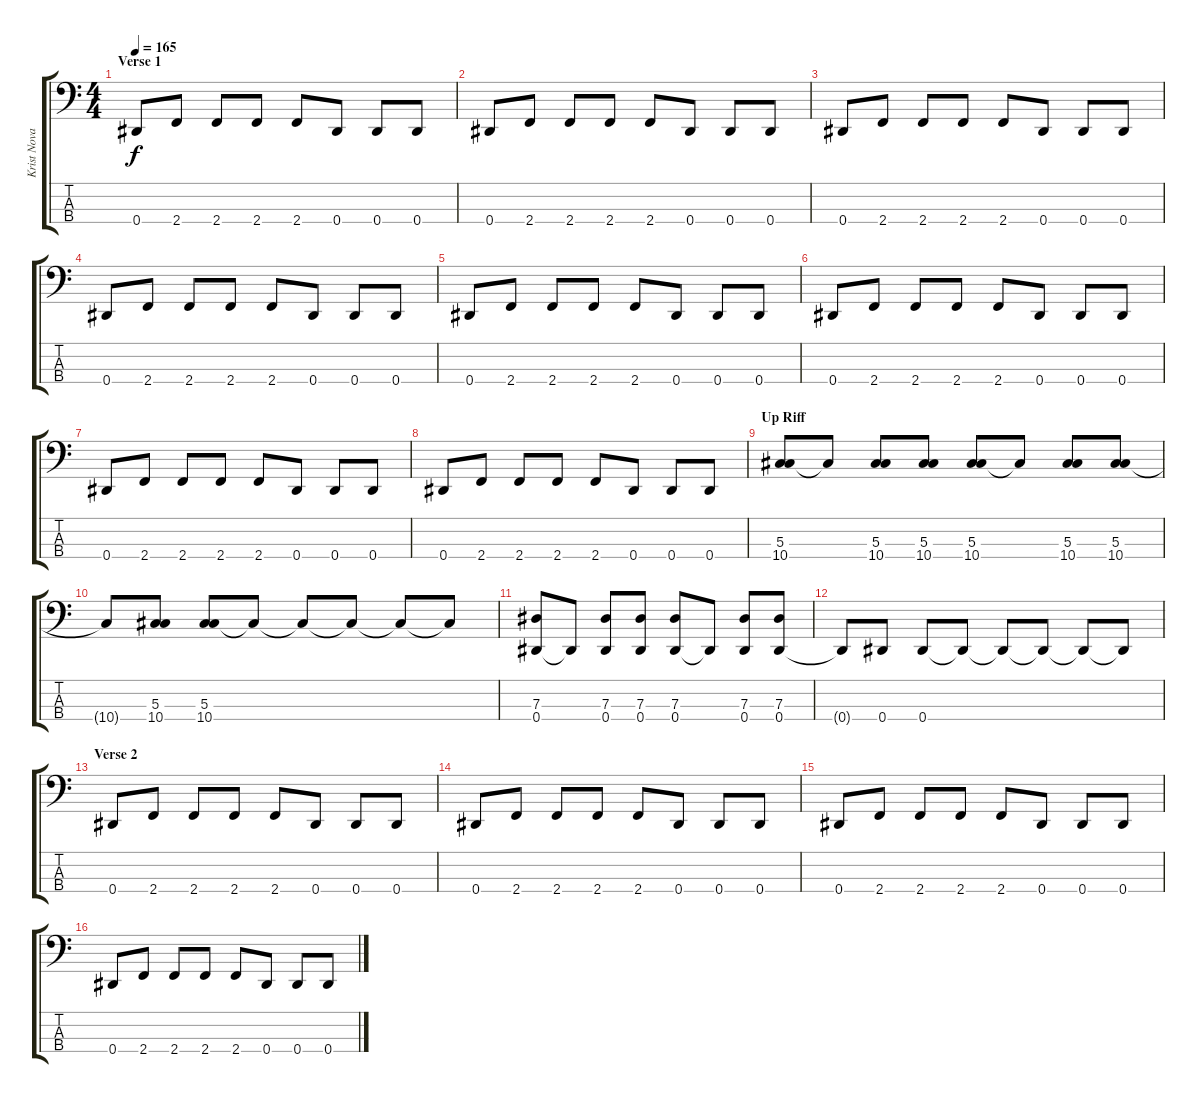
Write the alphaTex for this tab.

\track ("Krist Novaselic" "Krist Nova") {instrument electricbassfinger}
\staff {score tabs}
\tuning (Gb2 Db2 Ab1 Eb1) {hide}
\ts (4 4)
\section ("" "Verse 1")
\tempo 165
\clef f4
\ks c
0.4.8{dy f} 2.4.8 2.4.8 2.4.8 2.4.8 0.4.8 0.4.8 0.4.8 |
0.4.8 2.4.8 2.4.8 2.4.8 2.4.8 0.4.8 0.4.8 0.4.8 |
0.4.8 2.4.8 2.4.8 2.4.8 2.4.8 0.4.8 0.4.8 0.4.8 |
0.4.8 2.4.8 2.4.8 2.4.8 2.4.8 0.4.8 0.4.8 0.4.8 |
0.4.8 2.4.8 2.4.8 2.4.8 2.4.8 0.4.8 0.4.8 0.4.8 |
0.4.8 2.4.8 2.4.8 2.4.8 2.4.8 0.4.8 0.4.8 0.4.8 |
0.4.8 2.4.8 2.4.8 2.4.8 2.4.8 0.4.8 0.4.8 0.4.8 |
0.4.8 2.4.8 2.4.8 2.4.8 2.4.8 0.4.8 0.4.8 0.4.8 |
\section ("" "Up Riff")
(5.3 10.4).8 10.4{t}.8 (5.3 10.4).8 (5.3 10.4).8 (5.3 10.4).8 10.4{t}.8 (5.3 10.4).8 (5.3 10.4).8 |
10.4{t}.8 (5.3 10.4).8 (5.3 10.4).8 10.4{t}.8 10.4{t}.8 10.4{t}.8 10.4{t}.8 10.4{t}.8 |
(7.3 0.4).8 0.4{t}.8 (7.3 0.4).8 (7.3 0.4).8 (7.3 0.4).8 0.4{t}.8 (7.3 0.4).8 (7.3 0.4).8 |
0.4{t}.8 0.4.8 0.4.8 0.4{t}.8 0.4{t}.8 0.4{t}.8 0.4{t}.8 0.4{t}.8 |
\section ("" "Verse 2")
0.4.8 2.4.8 2.4.8 2.4.8 2.4.8 0.4.8 0.4.8 0.4.8 |
0.4.8 2.4.8 2.4.8 2.4.8 2.4.8 0.4.8 0.4.8 0.4.8 |
0.4.8 2.4.8 2.4.8 2.4.8 2.4.8 0.4.8 0.4.8 0.4.8 |
0.4.8 2.4.8 2.4.8 2.4.8 2.4.8 0.4.8 0.4.8 0.4.8
